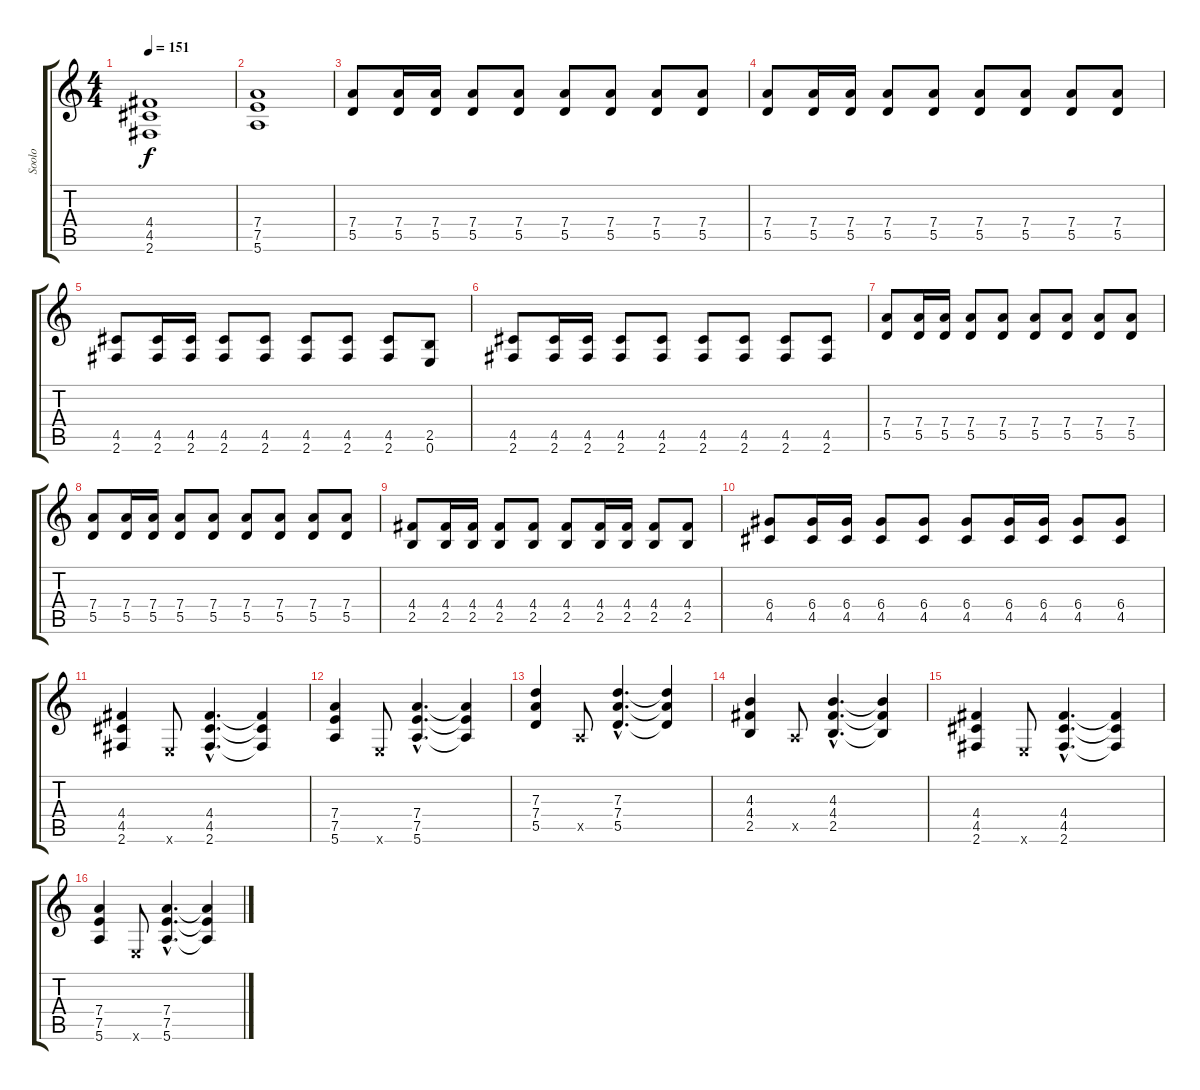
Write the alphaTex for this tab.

\track ("Soolo" "Soolo") {instrument distortionguitar}
\staff {score tabs}
\tuning (E4 B3 G3 D3 A2 E2) {hide}
\ts (4 4)
\tempo 151
\clef g2
\ks c
(4.4 4.5 2.6).1{dy f} |
(7.4 7.5 5.6).1 |
(7.4 5.5).8 (7.4 5.5).16 (7.4 5.5).16 (7.4 5.5).8 (7.4 5.5).8 (7.4 5.5).8 (7.4 5.5).8 (7.4 5.5).8 (7.4 5.5).8 |
(7.4 5.5).8 (7.4 5.5).16 (7.4 5.5).16 (7.4 5.5).8 (7.4 5.5).8 (7.4 5.5).8 (7.4 5.5).8 (7.4 5.5).8 (7.4 5.5).8 |
(4.5 2.6).8 (4.5 2.6).16 (4.5 2.6).16 (4.5 2.6).8 (4.5 2.6).8 (4.5 2.6).8 (4.5 2.6).8 (4.5 2.6).8 (2.5 0.6).8 |
(4.5 2.6).8 (4.5 2.6).16 (4.5 2.6).16 (4.5 2.6).8 (4.5 2.6).8 (4.5 2.6).8 (4.5 2.6).8 (4.5 2.6).8 (4.5 2.6).8 |
(7.4 5.5).8 (7.4 5.5).16 (7.4 5.5).16 (7.4 5.5).8 (7.4 5.5).8 (7.4 5.5).8 (7.4 5.5).8 (7.4 5.5).8 (7.4 5.5).8 |
(7.4 5.5).8 (7.4 5.5).16 (7.4 5.5).16 (7.4 5.5).8 (7.4 5.5).8 (7.4 5.5).8 (7.4 5.5).8 (7.4 5.5).8 (7.4 5.5).8 |
(4.4 2.5).8 (4.4 2.5).16 (4.4 2.5).16 (4.4 2.5).8 (4.4 2.5).8 (4.4 2.5).8 (4.4 2.5).16 (4.4 2.5).16 (4.4 2.5).8 (4.4 2.5).8 |
(6.4 4.5).8 (6.4 4.5).16 (6.4 4.5).16 (6.4 4.5).8 (6.4 4.5).8 (6.4 4.5).8 (6.4 4.5).16 (6.4 4.5).16 (6.4 4.5).8 (6.4 4.5).8 |
(4.4 4.5 2.6).4 0.6{x}.8 (4.4{hac} 4.5{hac} 2.6{hac}).4{d} (4.4{t} 4.5{t} 2.6{t}).4 |
(7.4 7.5 5.6).4 0.6{x}.8 (7.4{hac} 7.5{hac} 5.6{hac}).4{d} (7.4{t} 7.5{t} 5.6{t}).4 |
(7.3 7.4 5.5).4 0.5{x}.8 (7.3{hac} 7.4{hac} 5.5{hac}).4{d} (7.3{t} 7.4{t} 5.5{t}).4 |
(4.3 4.4 2.5).4 0.5{x}.8 (4.3{hac} 4.4{hac} 2.5{hac}).4{d} (4.3{t} 4.4{t} 2.5{t}).4 |
(4.4 4.5 2.6).4 0.6{x}.8 (4.4{hac} 4.5{hac} 2.6{hac}).4{d} (4.4{t} 4.5{t} 2.6{t}).4 |
(7.4 7.5 5.6).4 0.6{x}.8 (7.4{hac} 7.5{hac} 5.6{hac}).4{d} (7.4{t} 7.5{t} 5.6{t}).4
